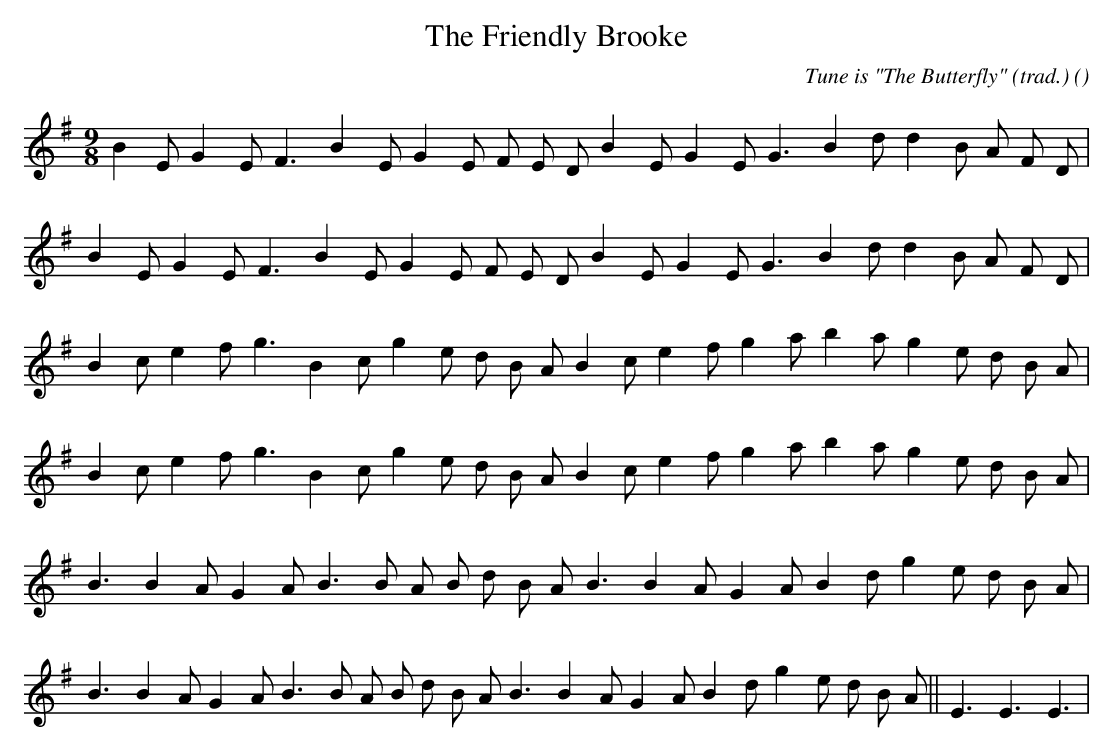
X:1
T: The Friendly Brooke
C:Tune is "The Butterfly" (trad.)
O:
M:9/8
K:Em
K:Em
M:9/8
L:1/16
B4 E2 G4 E2 F6 B4 E2 G4 E2 F2 E2 D2 B4 E2 G4 E2 G6 B4 d2 d4 B2 A2 F2 D2 |
B4 E2 G4 E2 F6 B4 E2 G4 E2 F2 E2 D2 B4 E2 G4 E2 G6 B4 d2 d4 B2 A2 F2 D2 |
B4 c2 e4 f2 g6 B4 c2 g4 e2 d2 B2 A2 B4 c2 e4 f2 g4 a2 b4 a2 g4 e2 d2 B2 A2 |
B4 c2 e4 f2 g6 B4 c2 g4 e2 d2 B2 A2 B4 c2 e4 f2 g4 a2 b4 a2 g4 e2 d2 B2 A2 |
B6 B4 A2 G4 A2 B6 B2 A2 B2 d2 B2 A2 B6 B4 A2 G4 A2 B4 d2 g4 e2 d2 B2 A2 |
B6 B4 A2 G4 A2 B6 B2 A2 B2 d2 B2 A2 B6 B4 A2 G4 A2 B4 d2 g4 e2 d2 B2 A2 ||E6E6E6 |
